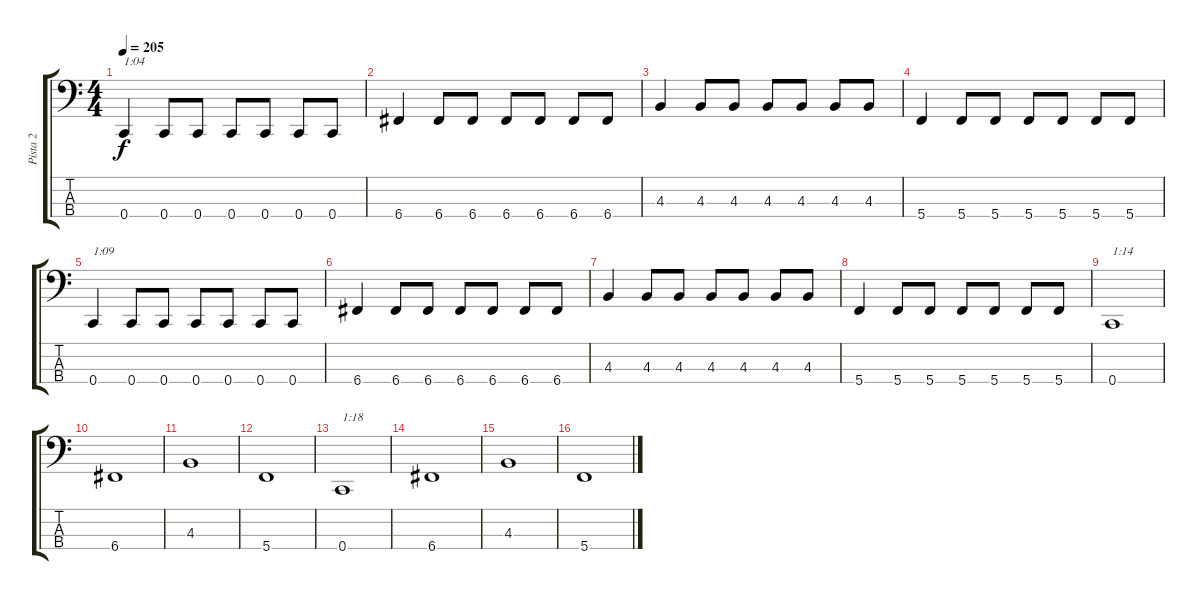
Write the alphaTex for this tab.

\track ("Pista 2" "Pista 2") {instrument electricbassfinger}
\staff {score tabs}
\tuning (F2 C2 G1 C1) {hide}
\ts (4 4)
\tempo 205
\clef f4
\ks c
0.4.4{txt "1:04" dy f} 0.4.8 0.4.8 0.4.8 0.4.8 0.4.8 0.4.8 |
6.4.4 6.4.8 6.4.8 6.4.8 6.4.8 6.4.8 6.4.8 |
4.3.4 4.3.8 4.3.8 4.3.8 4.3.8 4.3.8 4.3.8 |
5.4.4 5.4.8 5.4.8 5.4.8 5.4.8 5.4.8 5.4.8 |
0.4.4{txt "1:09"} 0.4.8 0.4.8 0.4.8 0.4.8 0.4.8 0.4.8 |
6.4.4 6.4.8 6.4.8 6.4.8 6.4.8 6.4.8 6.4.8 |
4.3.4 4.3.8 4.3.8 4.3.8 4.3.8 4.3.8 4.3.8 |
5.4.4 5.4.8 5.4.8 5.4.8 5.4.8 5.4.8 5.4.8 |
0.4.1{txt "1:14"} |
6.4.1 |
4.3.1 |
5.4.1 |
0.4.1{txt "1:18"} |
6.4.1 |
4.3.1 |
5.4.1
